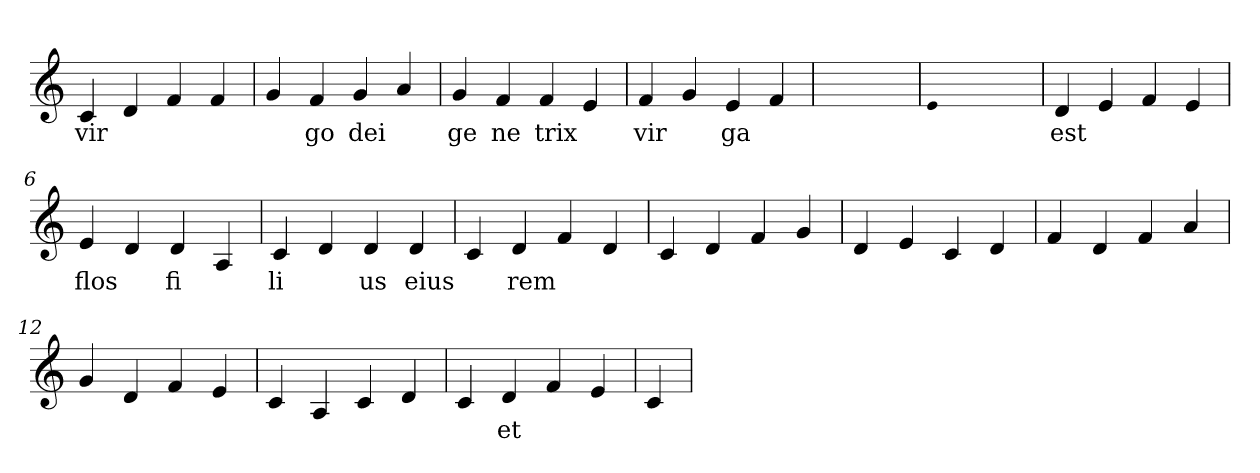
**kern	**text
*part1	*part1
*staff1	*staff1
*clefG2	*
=1	=1
4c	vir
4d	.
4f	.
4f	.
=2	=2
4g	.
4f	go
4g	dei
4a	.
=3	=3
4g	ge
4f	ne
4f	trix
4e	.
=4	=4
4f	vir
4g	.
4e	ga
4f	.
=5	=5
1ryy	.
=5	=5
qqe	.
1ryy	.
=5	=5
4d	est
4e	.
4f	.
4e	.
=6	=6
4e	flos
4d	.
4d	fi
4A	.
=7	=7
4c	li
4d	.
4d	us
4d	eius
=8	=8
4c	.
4d	rem
4f	.
4d	.
=9	=9
4c	.
4d	.
4f	.
4g	.
=10	=10
4d	.
4e	.
4c	.
4d	.
=11	=11
4f	.
4d	.
4f	.
4a	.
=12	=12
4g	.
4d	.
4f	.
4e	.
=13	=13
4c	.
4A	.
4c	.
4d	.
=14	=14
4c	.
4d	et
4f	.
4e	.
=15	=15
4c	.
=	=
*-	*-
